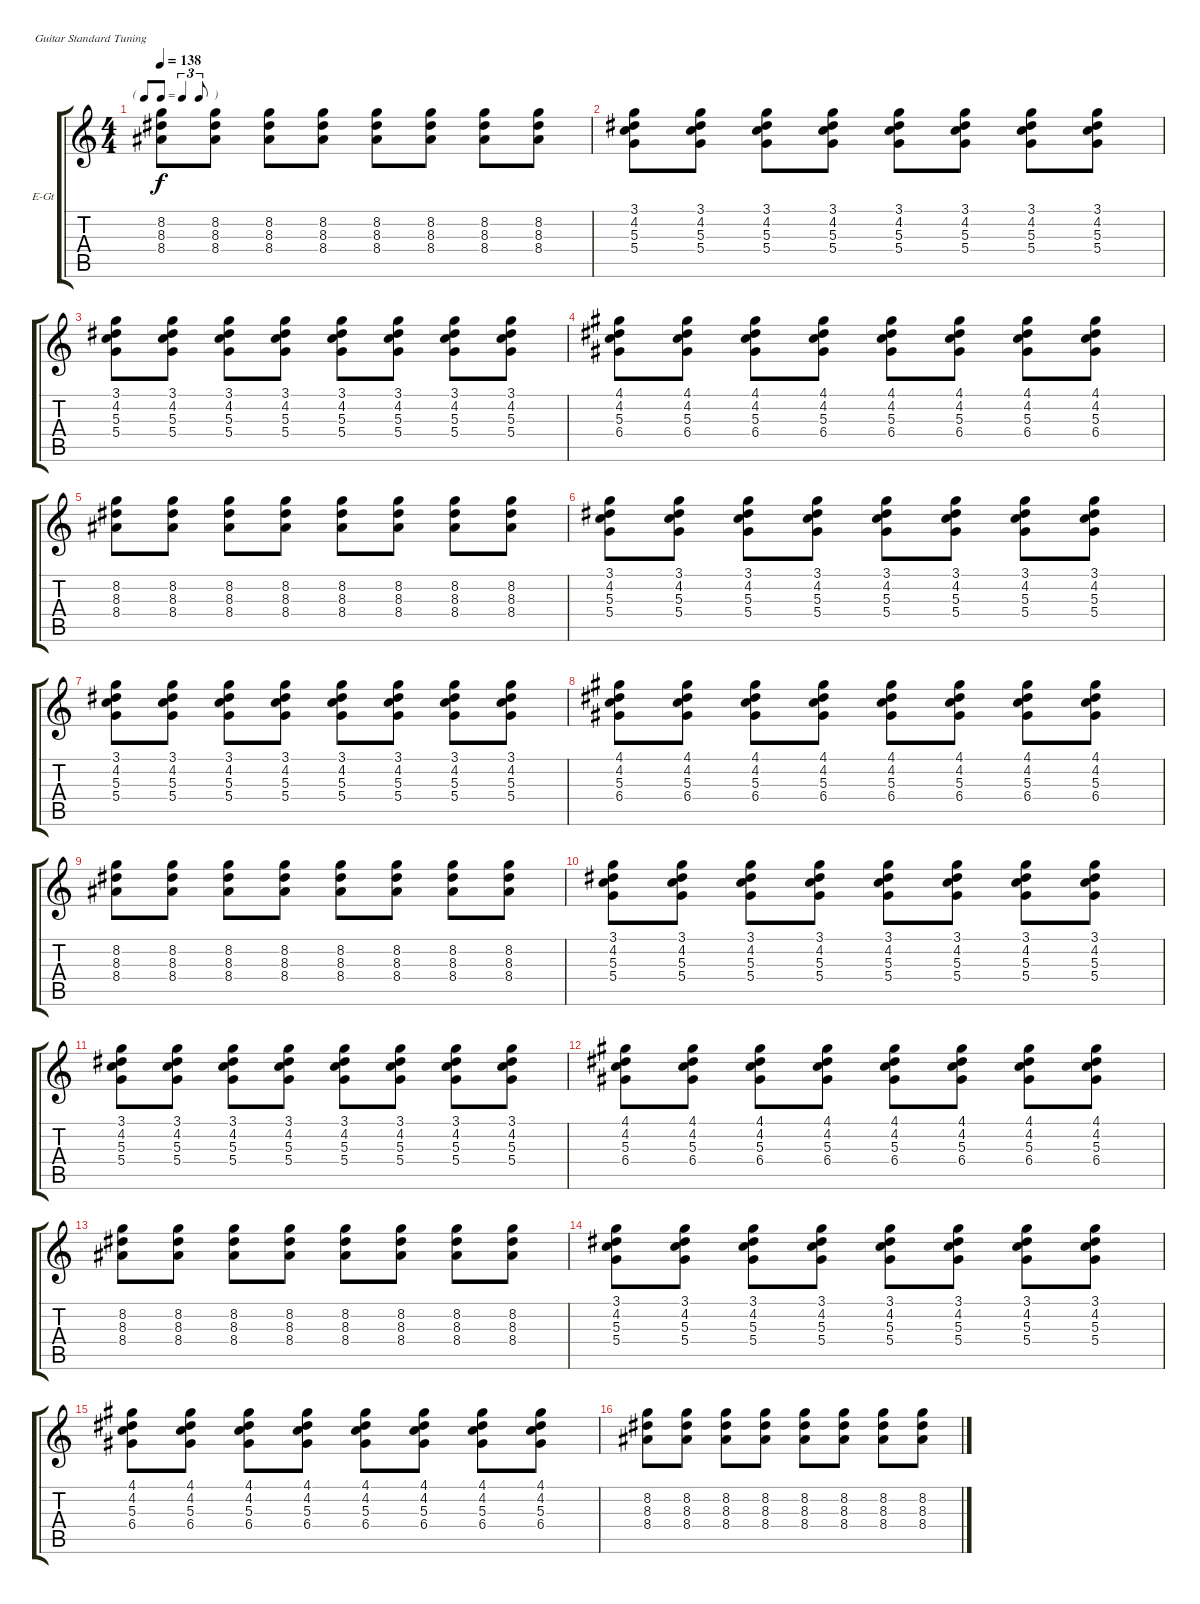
\bracketExtendMode groupsimilarinstruments
\firstSystemTrackNameOrientation horizontal
\otherSystemsTrackNameOrientation horizontal
\track ("Albert" "E-Gt") {instrument overdrivenguitar}
\staff {score tabs}
\tuning (E4 B3 G3 D3 A2 E2)
\ts (4 4)
\tf triplet8th
\tempo 138
\clef g2
\ks c
(8.2 8.3 8.4).8{dy f} (8.2 8.3 8.4).8 (8.2 8.3 8.4).8 (8.2 8.3 8.4).8 (8.2 8.3 8.4).8 (8.2 8.3 8.4).8 (8.2 8.3 8.4).8 (8.2 8.3 8.4).8 |
(3.1 4.2 5.3 5.4).8 (3.1 4.2 5.3 5.4).8 (3.1 4.2 5.3 5.4).8 (3.1 4.2 5.3 5.4).8 (3.1 4.2 5.3 5.4).8 (3.1 4.2 5.3 5.4).8 (3.1 4.2 5.3 5.4).8 (3.1 4.2 5.3 5.4).8 |
(3.1 4.2 5.3 5.4).8 (3.1 4.2 5.3 5.4).8 (3.1 4.2 5.3 5.4).8 (3.1 4.2 5.3 5.4).8 (3.1 4.2 5.3 5.4).8 (3.1 4.2 5.3 5.4).8 (3.1 4.2 5.3 5.4).8 (3.1 4.2 5.3 5.4).8 |
(4.1 4.2 5.3 6.4).8 (4.1 4.2 5.3 6.4).8 (4.1 4.2 5.3 6.4).8 (4.1 4.2 5.3 6.4).8 (4.1 4.2 5.3 6.4).8 (4.1 4.2 5.3 6.4).8 (4.1 4.2 5.3 6.4).8 (4.1 4.2 5.3 6.4).8 |
(8.2 8.3 8.4).8 (8.2 8.3 8.4).8 (8.2 8.3 8.4).8 (8.2 8.3 8.4).8 (8.2 8.3 8.4).8 (8.2 8.3 8.4).8 (8.2 8.3 8.4).8 (8.2 8.3 8.4).8 |
(3.1 4.2 5.3 5.4).8 (3.1 4.2 5.3 5.4).8 (3.1 4.2 5.3 5.4).8 (3.1 4.2 5.3 5.4).8 (3.1 4.2 5.3 5.4).8 (3.1 4.2 5.3 5.4).8 (3.1 4.2 5.3 5.4).8 (3.1 4.2 5.3 5.4).8 |
(3.1 4.2 5.3 5.4).8 (3.1 4.2 5.3 5.4).8 (3.1 4.2 5.3 5.4).8 (3.1 4.2 5.3 5.4).8 (3.1 4.2 5.3 5.4).8 (3.1 4.2 5.3 5.4).8 (3.1 4.2 5.3 5.4).8 (3.1 4.2 5.3 5.4).8 |
(4.1 4.2 5.3 6.4).8 (4.1 4.2 5.3 6.4).8 (4.1 4.2 5.3 6.4).8 (4.1 4.2 5.3 6.4).8 (4.1 4.2 5.3 6.4).8 (4.1 4.2 5.3 6.4).8 (4.1 4.2 5.3 6.4).8 (4.1 4.2 5.3 6.4).8 |
(8.2 8.3 8.4).8 (8.2 8.3 8.4).8 (8.2 8.3 8.4).8 (8.2 8.3 8.4).8 (8.2 8.3 8.4).8 (8.2 8.3 8.4).8 (8.2 8.3 8.4).8 (8.2 8.3 8.4).8 |
(3.1 4.2 5.3 5.4).8 (3.1 4.2 5.3 5.4).8 (3.1 4.2 5.3 5.4).8 (3.1 4.2 5.3 5.4).8 (3.1 4.2 5.3 5.4).8 (3.1 4.2 5.3 5.4).8 (3.1 4.2 5.3 5.4).8 (3.1 4.2 5.3 5.4).8 |
(3.1 4.2 5.3 5.4).8 (3.1 4.2 5.3 5.4).8 (3.1 4.2 5.3 5.4).8 (3.1 4.2 5.3 5.4).8 (3.1 4.2 5.3 5.4).8 (3.1 4.2 5.3 5.4).8 (3.1 4.2 5.3 5.4).8 (3.1 4.2 5.3 5.4).8 |
(4.1 4.2 5.3 6.4).8 (4.1 4.2 5.3 6.4).8 (4.1 4.2 5.3 6.4).8 (4.1 4.2 5.3 6.4).8 (4.1 4.2 5.3 6.4).8 (4.1 4.2 5.3 6.4).8 (4.1 4.2 5.3 6.4).8 (4.1 4.2 5.3 6.4).8 |
(8.2 8.3 8.4).8 (8.2 8.3 8.4).8 (8.2 8.3 8.4).8 (8.2 8.3 8.4).8 (8.2 8.3 8.4).8 (8.2 8.3 8.4).8 (8.2 8.3 8.4).8 (8.2 8.3 8.4).8 |
(3.1 4.2 5.3 5.4).8 (3.1 4.2 5.3 5.4).8 (3.1 4.2 5.3 5.4).8 (3.1 4.2 5.3 5.4).8 (3.1 4.2 5.3 5.4).8 (3.1 4.2 5.3 5.4).8 (3.1 4.2 5.3 5.4).8 (3.1 4.2 5.3 5.4).8 |
(4.1 4.2 5.3 6.4).8 (4.1 4.2 5.3 6.4).8 (4.1 4.2 5.3 6.4).8 (4.1 4.2 5.3 6.4).8 (4.1 4.2 5.3 6.4).8 (4.1 4.2 5.3 6.4).8 (4.1 4.2 5.3 6.4).8 (4.1 4.2 5.3 6.4).8 |
(8.2 8.3 8.4).8 (8.2 8.3 8.4).8 (8.2 8.3 8.4).8 (8.2 8.3 8.4).8 (8.2 8.3 8.4).8 (8.2 8.3 8.4).8 (8.2 8.3 8.4).8 (8.2 8.3 8.4).8
